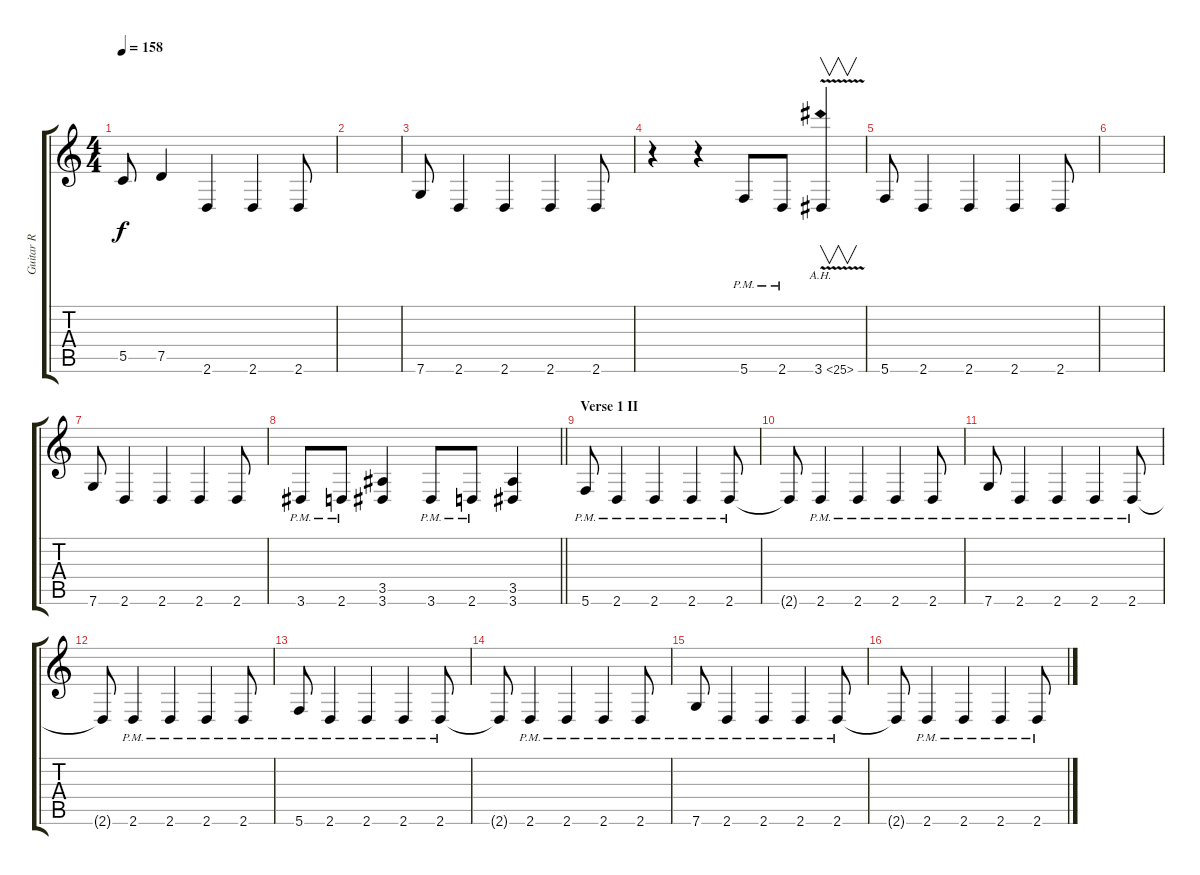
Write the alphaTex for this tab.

\track ("Guitar R" "Guitar R") {instrument overdrivenguitar}
\staff {score tabs}
\tuning (D4 A3 F3 C3 G2 C2) {hide}
\ts (4 4)
\tempo 158
\clef g2
\ks c
5.5.8{dy f} 7.5.4 2.6.4 2.6.4 2.6.8 |
|
7.6.8 2.6.4 2.6.4 2.6.4 2.6.8 |
r.4 r.4 5.6{pm}.8 2.6{pm}.8 3.6{ah 22 v}.4{v} |
5.6.8 2.6.4 2.6.4 2.6.4 2.6.8 |
|
7.6.8 2.6.4 2.6.4 2.6.4 2.6.8 |
\barLineRight lightlight
3.6{pm}.8 2.6{pm}.8 (3.5 3.6).4 3.6{pm}.8 2.6{pm}.8 (3.5 3.6).4 |
\section ("" "Verse 1 II")
5.6{pm}.8{volume 6} 2.6{pm}.4 2.6{pm}.4 2.6{pm}.4 2.6{pm}.8 |
2.6{t}.8 2.6{pm}.4 2.6{pm}.4 2.6{pm}.4 2.6{pm}.8 |
7.6{pm}.8 2.6{pm}.4 2.6{pm}.4 2.6{pm}.4 2.6{pm}.8 |
2.6{t}.8 2.6{pm}.4 2.6{pm}.4 2.6{pm}.4 2.6{pm}.8 |
5.6{pm}.8 2.6{pm}.4 2.6{pm}.4 2.6{pm}.4 2.6{pm}.8 |
2.6{t}.8 2.6{pm}.4 2.6{pm}.4 2.6{pm}.4 2.6{pm}.8 |
7.6{pm}.8 2.6{pm}.4 2.6{pm}.4 2.6{pm}.4 2.6{pm}.8 |
2.6{t}.8 2.6{pm}.4 2.6{pm}.4 2.6{pm}.4 2.6{pm}.8
